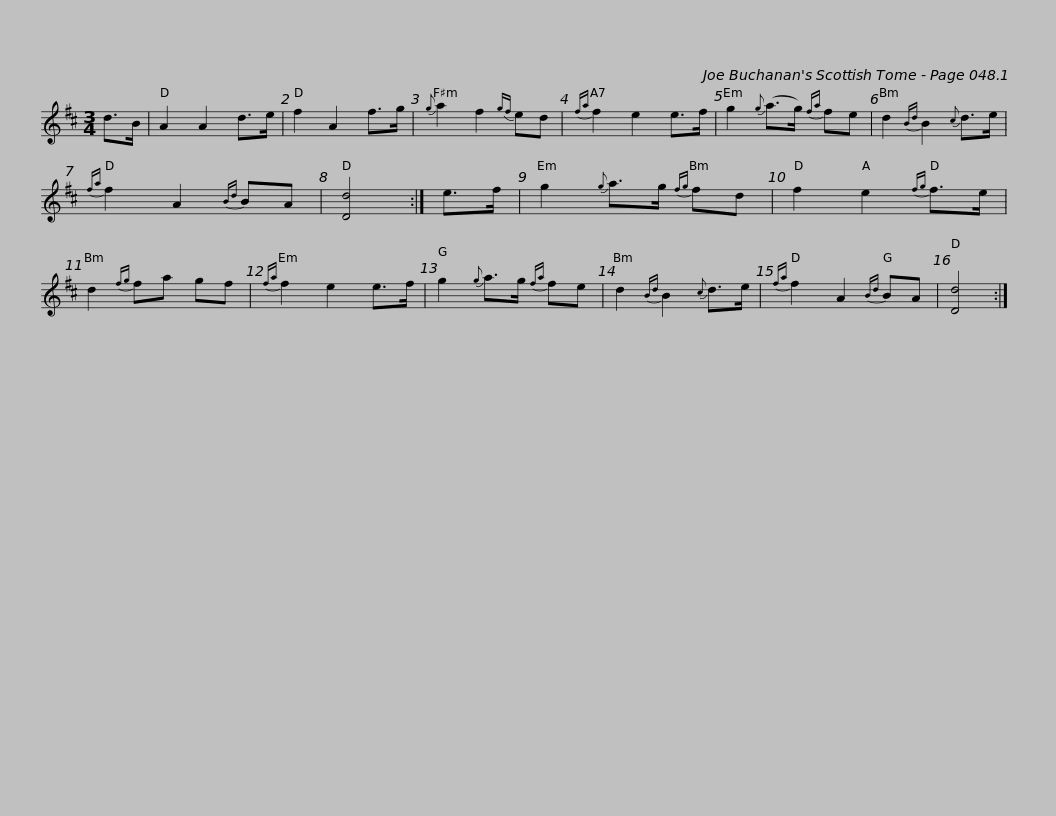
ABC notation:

X:1
L:1/8
M:3/4
I:linebreak $
K:D
V:1 treble
V:1
 d>B | A2 A2 d>e | f2 A2 f>g |{g} a2 f2{gf} ed |{fa} f2 e2 e>f | %5
 g2{g} (a>g){fa} fe | d2{Bd} B2{c} d>e |${fa} f2 A2{Bd} BA | [Dd]4 :| e>f | %10
 g2{g} a>g{fg} fd | f2 e2{fg} f>e | d2{fg} fa gf |{fa} f2 e2 e>f |$ g2{g} a>g{fa} fe | %15
 d2{Bd} B2{c} d>e |{fa} f2 A2{Bd} BA | [Dd]4 :| %18
